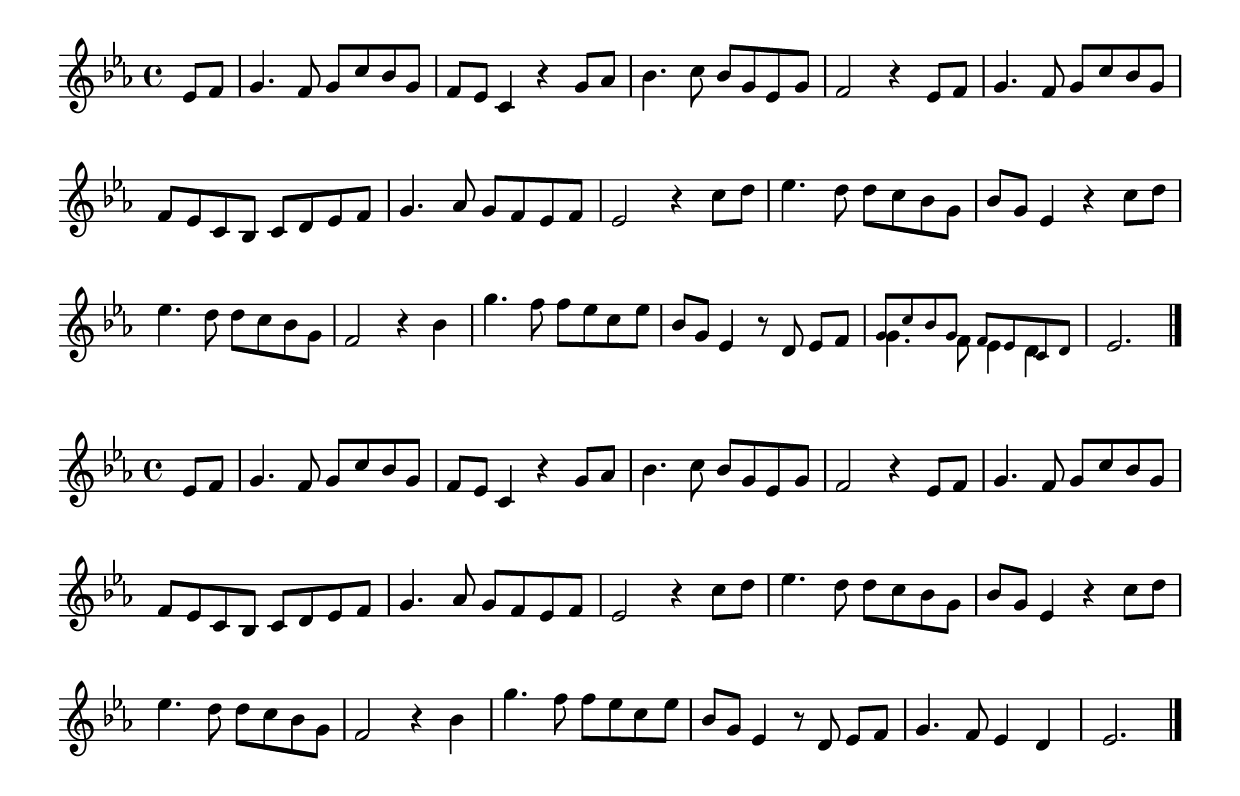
\version "2.4"
\paper{ linewidth=15\cm leftmargin=3\cm rightmargin=3\cm indent=0\mm }

% Figure 35

smaller = {
 \set fontSize = #-2
 \override Stem  #'length = #5.5
 \override Beam  #'thickness = #0.384
 \override Beam  #'space-function =
   #(lambda (beam mult) (* 0.8 (Beam::space_function beam mult)))
}

\book {

 \score {
  \new Staff \relative c' {
   \clef treble
   \key es \major
   \set Score.barNumberVisibility = ##f
   \override Staff.TimeSignature #'style = #'()
   \time 4/4
   \partial 4
   es8[ f] | g4. f8 g[ c bes g] | f[ es] c4 r g'8[ as] | bes4. c8 bes[ g es g] |
   f2 r4 es8[ f] | g4. f8 g[ c bes g] | f[ es c bes] c[ d es f] |
     g4. as8 g[ f es f] |
   es2 r4 c'8[ d] | es4. d8 d[ c bes g] | bes[ g] es4 r c'8[ d] |
   es4. d8 d[ c bes g] | f2 r4 bes | g'4. f8 f[ es c es] |
   bes[ g] es4 r8 d es[ f]|
     << {\smaller g8[ c bes g] f[ es c d]} \\ {g4. f8 es4 d} >> | es2. \bar "|."
  }
  \layout { }
 }

 \score {
  \new Staff \relative c' {
   \clef treble
   \key es \major
   \set Score.barNumberVisibility = ##f
   \override Staff.TimeSignature #'style = #'()
   \time 4/4
   \partial 4
   es8[ f] | g4. f8 g[ c bes g] | f[ es] c4 r g'8[ as] | bes4. c8 bes[ g es g] |
   f2 r4 es8[ f] | g4. f8 g[ c bes g] | f[ es c bes] c[ d es f] |
     g4. as8 g[ f es f] |
   es2 r4 c'8[ d] | es4. d8 d[ c bes g] | bes[ g] es4 r c'8[ d] |
   es4. d8 d[ c bes g] | f2 r4 bes | g'4. f8 f[ es c es] |
   bes[ g] es4 r8 d es[ f]| g4. f8 es4 d | es2. \bar "|."
  }
  \layout { }
  \midi { \tempo 4=76 }
 }

}

